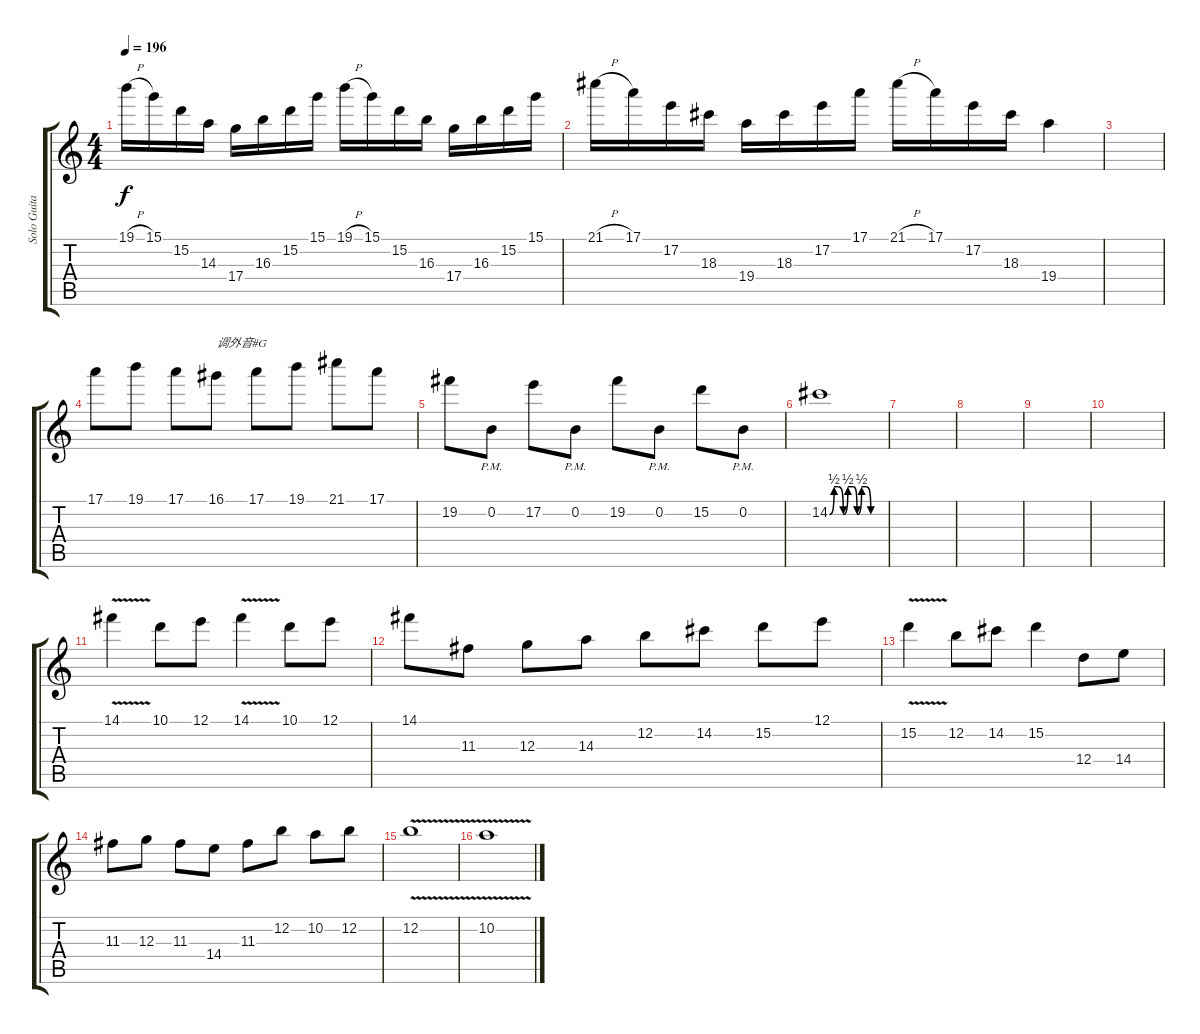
\track ("Solo Guitar(L)" "Solo Guita") {instrument distortionguitar}
\staff {score tabs}
\tuning (E4 B3 G3 D3 A2 E2) {hide}
\ts (4 4)
\tempo 196
\clef g2
\ks c
19.1{h}.16{dy f} 15.1.16 15.2.16 14.3.16 17.4.16 16.3.16 15.2.16 15.1.16 19.1{h}.16 15.1.16 15.2.16 16.3.16 17.4.16 16.3.16 15.2.16 15.1.16 |
21.1{h}.16 17.1.16 17.2.16 18.3.16 19.4.16 18.3.16 17.2.16 17.1.16 21.1{h}.16 17.1.16 17.2.16 18.3.16 19.4.4 |
|
17.1.8 19.1.8 17.1.8 16.1.8{txt "调外音#G"} 17.1.8 19.1.8 21.1.8 17.1.8 |
19.2.8 0.2{pm}.8 17.2.8 0.2{pm}.8 19.2.8 0.2{pm}.8 15.2.8 0.2{pm}.8 |
14.2{be (custom 0 0 5 2 10 2 15 0 20 2 26 2 30 0 35 2 40 2 45 0 60 0)}.1 |
|
|
|
|
14.1{v}.4 10.1.8 12.1.8 14.1{v}.4 10.1.8 12.1.8 |
14.1.8 11.3.8 12.3.8 14.3.8 12.2.8 14.2.8 15.2.8 12.1.8 |
15.2{v}.4 12.2.8 14.2.8 15.2.4 12.4.8 14.4.8 |
11.3.8 12.3.8 11.3.8 14.4.8 11.3.8 12.2.8 10.2.8 12.2.8 |
12.2{v}.1 |
10.2{v}.1
